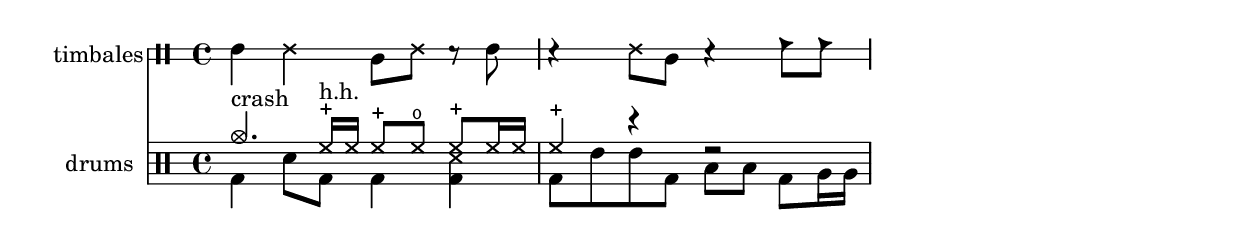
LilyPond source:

%% Do not edit this file; it is automatically
%% generated from LSR http://lsr.dsi.unimi.it
%% This file is in the public domain.
\version "2.13.10"

\header {
  lsrtags = "rhythms, percussion"

%% Translation of GIT committish: 45fc8488655f9ea122d1ec6e3328892618bd6971
  texidoces = "
Mediante la utilización de las potentes herramientas preconfiguradas
como la función @code{\\drummode} y el contexto @code{DrumStaff}, la
introducción de partes para percusión es muy fácil: las percusiones se
sitúan en sus propias posiciones de pentagrama (con una clave
especial) y tienen las cabezas correspondientes al instrumento.  Es
posible añadir un símbolo adicional a la percusión o reducir el número
de líneas.

"
  doctitlees = "Escritura de partes de percusión"

%% Translation of GIT committish: 499a511d4166feaada31114e097f86b5e0c56421
  texidocfr = "
Grâce à la puissance des outils préconfigurés tels que la fonction
@code{\\drummode} et le contexte @code{DrumStaff}, la saisie de
parties pour percussions est extrêmement simplifiée : chaque composant
d'une batterie trouve sa place sur une portée dédiée (avec une clef
spécifique) et les têtes de note sont spécifiques à chaque élément.
Il est également possible d'affecter un symbole particulier à chaque
élément, tout comme de restreindre le nombre de lignes de la portée.

"

  doctitlefr = "Ajout de parties de batterie"


  texidoc = "
Using the powerful pre-configured tools such as the @code{\\drummode}
function and the @code{DrumStaff} context, inputting drum parts is
quite easy: drums are placed at their own staff positions (with a
special clef symbol) and have note heads according to the drum.
Attaching an extra symbol to the drum or restricting the number of
lines is possible.

"
  doctitle = "Adding drum parts"
} % begin verbatim

drh = \drummode { cymc4.^"crash" hhc16^"h.h." hh hhc8 hho hhc8 hh16 hh hhc4 r4 r2 }
drl = \drummode { bd4 sn8 bd bd4 << bd ss >>  bd8 tommh tommh bd toml toml bd tomfh16 tomfh }
timb = \drummode { timh4 ssh timl8 ssh r timh r4 ssh8 timl r4 cb8 cb }

\score {
  <<
    \new DrumStaff \with {
      drumStyleTable = #timbales-style
      \override StaffSymbol #'line-count = #2
      \override BarLine #'bar-size = #2
    } <<
      \set Staff.instrumentName = #"timbales"
      \timb
    >>
    \new DrumStaff <<
      \set Staff.instrumentName = #"drums"
      \new DrumVoice { \stemUp \drh }
      \new DrumVoice { \stemDown \drl }
    >>
  >>
  \layout { }
  \midi {
    \context {
      \Score
      tempoWholesPerMinute = #(ly:make-moment 120 4)
    }
  }
}

